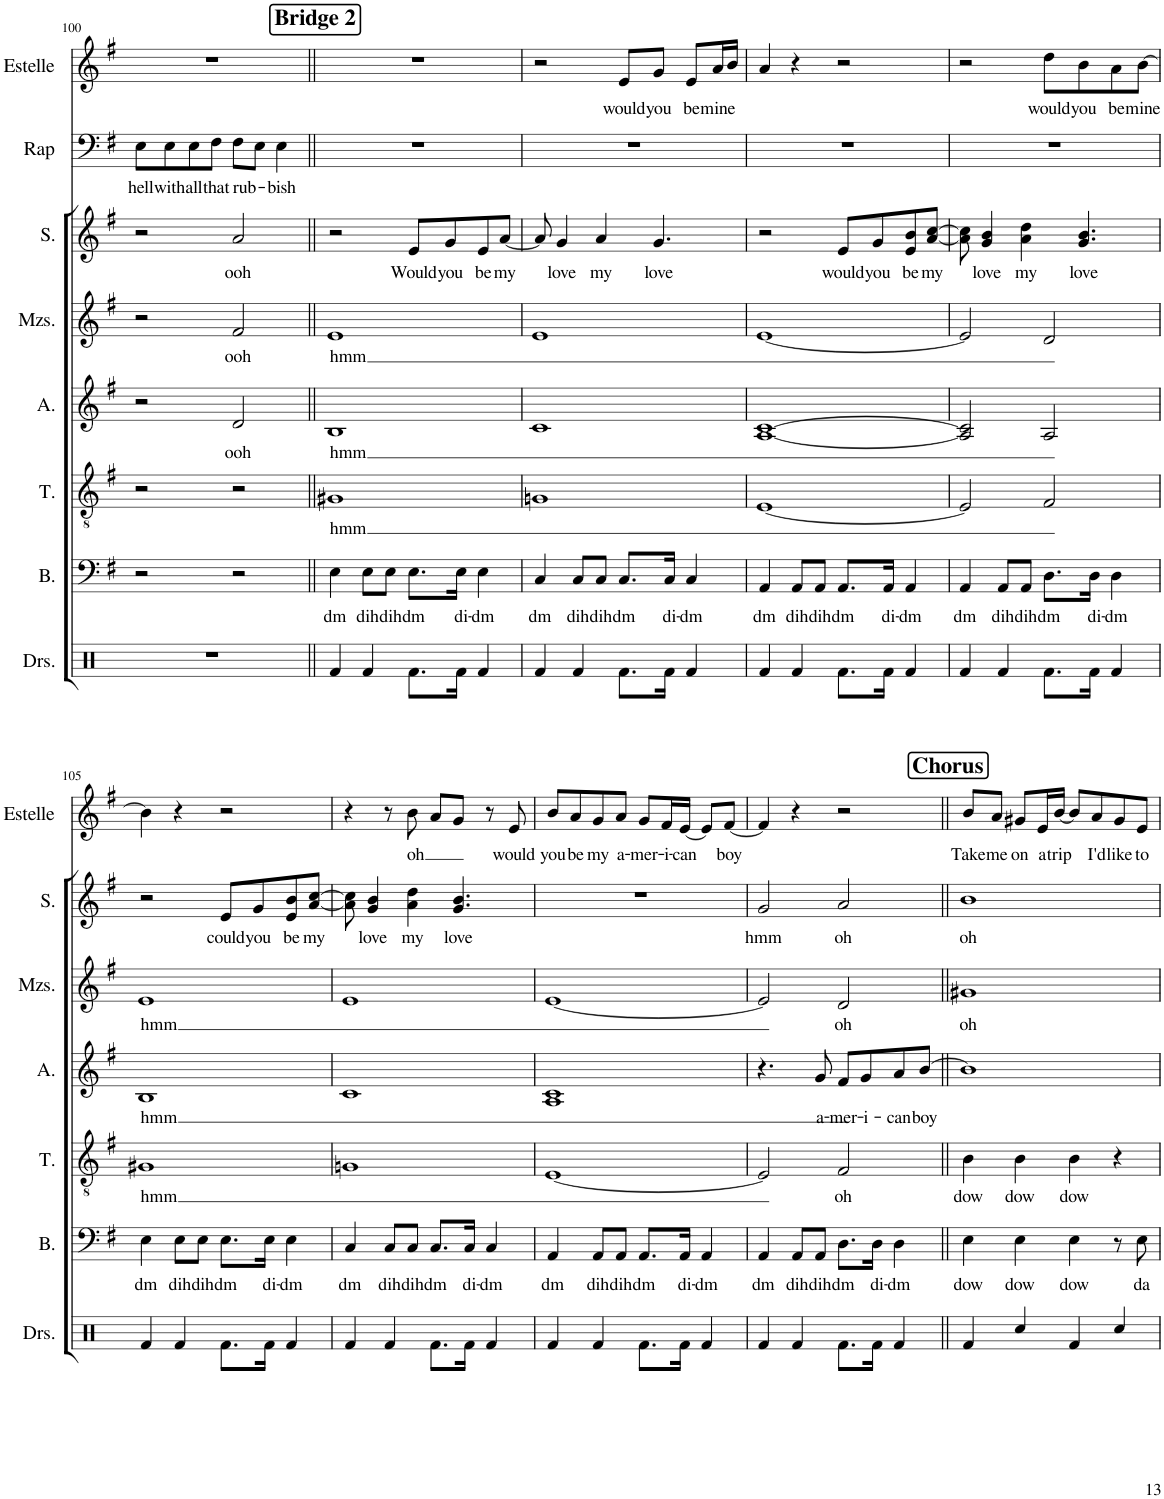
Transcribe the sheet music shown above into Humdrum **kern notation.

**kern	**text	**kern	**text	**kern	**text	**kern	**text	**kern	**text	**kern	**text	**kern	**text
*part7	*part7	*part6	*part6	*part5	*part5	*part4	*part4	*part3	*part3	*part2	*part2	*part1	*part1
*staff7	*staff7	*staff6	*staff6	*staff5	*staff5	*staff4	*staff4	*staff3	*staff3	*staff2	*staff2	*staff1	*staff1
*I"Bass	*	*I"Tenor	*	*I"Alto	*	*I"Mezzo-soprano	*	*I"Soprano	*	*I"Rap	*	*I"Estelle	*
*I'B.	*	*I'T.	*	*I'A.	*	*I'Mzs.	*	*I'S.	*	*I'Rap	*	*I'Estelle	*
!!LO:PB:g=z
*clefF4	*	*clefGv2	*	*clefG2	*	*clefG2	*	*clefG2	*	*clefF4	*	*clefG2	*
*k[f#]	*	*k[f#]	*	*k[f#]	*	*k[f#]	*	*k[f#]	*	*k[f#]	*	*k[f#]	*
*M4/4	*	*M4/4	*	*M4/4	*	*M4/4	*	*M4/4	*	*M4/4	*	*M4/4	*
=100	=100	=100	=100	=100	=100	=100	=100	=100	=100	=100	=100	=100	=100
!	!	!	!	!	!	!	!	!	!	!	!LO:LY:b	!	!
2r	.	2r	.	2r	.	2r	.	2r	.	8E\L	hell	1r	.
!	!	!	!	!	!	!	!	!	!	!	!LO:LY:b	!	!
.	.	.	.	.	.	.	.	.	.	8E\	with	.	.
!	!	!	!	!	!	!	!	!	!	!	!LO:LY:b	!	!
.	.	.	.	.	.	.	.	.	.	8E\	all	.	.
!	!	!	!	!	!	!	!	!	!	!	!LO:LY:b	!	!
.	.	.	.	.	.	.	.	.	.	8F#\J	that	.	.
!	!	!	!	!	!LO:LY:b	!	!LO:LY:b	!	!LO:LY:b	!	!LO:LY:b	!	!
2r	.	2r	.	2d/	ooh	2f#/	ooh	2a/	ooh	8F#\L	rub-	.	.
.	.	.	.	.	.	.	.	.	.	8E\J	.	.	.
!	!	!	!	!	!	!	!	!	!	!	!LO:LY:b	!	!
.	.	.	.	.	.	.	.	.	.	4E\	-bish	.	.
!!LO:REH:place=s1:a:B:cj:fs=14:t=Bridge 2
=101||	=101||	=101||	=101||	=101||	=101||	=101||	=101||	=101||	=101||	=101||	=101||	=101||	=101||
!	!LO:LY:b	!	!LO:LY:b	!	!LO:LY:b	!	!LO:LY:b	!	!	!	!	!	!
4E\	dm	1G#X	hmm	1B	hmm	1e	hmm	2r	.	1r	.	1r	.
!	!LO:LY:b	!	!	!	!	!	!	!	!	!	!	!	!
8E\L	dih	.	.	.	.	.	.	.	.	.	.	.	.
!	!LO:LY:b	!	!	!	!	!	!	!	!	!	!	!	!
8E\J	dih	.	.	.	.	.	.	.	.	.	.	.	.
!	!LO:LY:b	!	!	!	!	!	!	!	!LO:LY:b	!	!	!	!
8.E\L	dm	.	.	.	.	.	.	8e/L	Would	.	.	.	.
!	!	!	!	!	!	!	!	!	!LO:LY:b	!	!	!	!
.	.	.	.	.	.	.	.	8g/	you	.	.	.	.
!	!LO:LY:b	!	!	!	!	!	!	!	!	!	!	!	!
16E\Jk	di-	.	.	.	.	.	.	.	.	.	.	.	.
!	!LO:LY:b	!	!	!	!	!	!	!	!LO:LY:b	!	!	!	!
4E\	-dm	.	.	.	.	.	.	8e/	be	.	.	.	.
!	!	!	!	!	!	!	!	!	!LO:LY:b	!	!	!	!
.	.	.	.	.	.	.	.	[8a/J	my	.	.	.	.
=102	=102	=102	=102	=102	=102	=102	=102	=102	=102	=102	=102	=102	=102
!	!LO:LY:b	!	!	!	!	!	!	!	!	!	!	!	!
4C/	dm	1Gn	.	1c	.	1e	.	8a/]	.	1r	.	2r	.
!	!	!	!	!	!	!	!	!	!LO:LY:b	!	!	!	!
.	.	.	.	.	.	.	.	4g/	love	.	.	.	.
!	!LO:LY:b	!	!	!	!	!	!	!	!	!	!	!	!
8C/L	dih	.	.	.	.	.	.	.	.	.	.	.	.
!	!LO:LY:b	!	!	!	!	!	!	!	!LO:LY:b	!	!	!	!
8C/J	dih	.	.	.	.	.	.	4a/	my	.	.	.	.
!	!LO:LY:b	!	!	!	!	!	!	!	!	!	!	!	!LO:LY:b
8.C/L	dm	.	.	.	.	.	.	.	.	.	.	8e/L	would
!	!	!	!	!	!	!	!	!	!LO:LY:b	!	!	!	!LO:LY:b
.	.	.	.	.	.	.	.	4.g/	love	.	.	8g/J	you
!	!LO:LY:b	!	!	!	!	!	!	!	!	!	!	!	!
16C/Jk	di-	.	.	.	.	.	.	.	.	.	.	.	.
!	!LO:LY:b	!	!	!	!	!	!	!	!	!	!	!	!LO:LY:b
4C/	-dm	.	.	.	.	.	.	.	.	.	.	8e/L	be
!	!	!	!	!	!	!	!	!	!	!	!	!	!LO:LY:b
.	.	.	.	.	.	.	.	.	.	.	.	16a/L	mine
.	.	.	.	.	.	.	.	.	.	.	.	16b/JJ	.
=103	=103	=103	=103	=103	=103	=103	=103	=103	=103	=103	=103	=103	=103
!	!LO:LY:b	!	!	!	!	!	!	!	!	!	!	!	!
4AA/	dm	[1E	.	[1A [1c	.	[1e	.	2r	.	1r	.	4a/	.
!	!LO:LY:b	!	!	!	!	!	!	!	!	!	!	!	!
8AA/L	dih	.	.	.	.	.	.	.	.	.	.	4r	.
!	!LO:LY:b	!	!	!	!	!	!	!	!	!	!	!	!
8AA/J	dih	.	.	.	.	.	.	.	.	.	.	.	.
!	!LO:LY:b	!	!	!	!	!	!	!	!LO:LY:b	!	!	!	!
8.AA/L	dm	.	.	.	.	.	.	8e/L	would	.	.	2r	.
!	!	!	!	!	!	!	!	!	!LO:LY:b	!	!	!	!
.	.	.	.	.	.	.	.	8g/	you	.	.	.	.
!	!LO:LY:b	!	!	!	!	!	!	!	!	!	!	!	!
16AA/Jk	di-	.	.	.	.	.	.	.	.	.	.	.	.
!	!LO:LY:b	!	!	!	!	!	!	!	!LO:LY:b	!	!	!	!
4AA/	-dm	.	.	.	.	.	.	8e/ 8b/	be	.	.	.	.
!	!	!	!	!	!	!	!	!	!LO:LY:b	!	!	!	!
.	.	.	.	.	.	.	.	[8a/ [8cc/J	my	.	.	.	.
=104	=104	=104	=104	=104	=104	=104	=104	=104	=104	=104	=104	=104	=104
!	!LO:LY:b	!	!	!	!	!	!	!	!	!	!	!	!
4AA/	dm	2E/]	.	2A/] 2c/]	.	2e/]	.	8a\] 8cc\]	.	1r	.	2r	.
!	!	!	!	!	!	!	!	!	!LO:LY:b	!	!	!	!
.	.	.	.	.	.	.	.	4g/ 4b/	love	.	.	.	.
!	!LO:LY:b	!	!	!	!	!	!	!	!	!	!	!	!
8AA/L	dih	.	.	.	.	.	.	.	.	.	.	.	.
!	!LO:LY:b	!	!	!	!	!	!	!	!LO:LY:b	!	!	!	!
8AA/J	dih	.	.	.	.	.	.	4a\ 4dd\	my	.	.	.	.
!	!LO:LY:b	!	!	!	!	!	!	!	!	!	!	!	!LO:LY:b
8.D\L	dm	2F#/	.	2A/	.	2d/	.	.	.	.	.	8dd\L	would
!	!	!	!	!	!	!	!	!	!LO:LY:b	!	!	!	!LO:LY:b
.	.	.	.	.	.	.	.	4.g/ 4.b/	love	.	.	8b\	you
!	!LO:LY:b	!	!	!	!	!	!	!	!	!	!	!	!
16D\Jk	di-	.	.	.	.	.	.	.	.	.	.	.	.
!	!LO:LY:b	!	!	!	!	!	!	!	!	!	!	!	!LO:LY:b
4D\	-dm	.	.	.	.	.	.	.	.	.	.	8a\	be
!	!	!	!	!	!	!	!	!	!	!	!	!	!LO:LY:b
.	.	.	.	.	.	.	.	.	.	.	.	[8b\J	mine
!!LO:LB:g=z
=105	=105	=105	=105	=105	=105	=105	=105	=105	=105	=105	=105	=105	=105
!	!LO:LY:b	!	!LO:LY:b	!	!LO:LY:b	!	!LO:LY:b	!	!	!	!	!	!
4E\	dm	1G#X	hmm	1B	hmm	1e	hmm	2r	.	1r	.	4b\]	.
!	!LO:LY:b	!	!	!	!	!	!	!	!	!	!	!	!
8E\L	dih	.	.	.	.	.	.	.	.	.	.	4r	.
!	!LO:LY:b	!	!	!	!	!	!	!	!	!	!	!	!
8E\J	dih	.	.	.	.	.	.	.	.	.	.	.	.
!	!LO:LY:b	!	!	!	!	!	!	!	!LO:LY:b	!	!	!	!
8.E\L	dm	.	.	.	.	.	.	8e/L	could	.	.	2r	.
!	!	!	!	!	!	!	!	!	!LO:LY:b	!	!	!	!
.	.	.	.	.	.	.	.	8g/	you	.	.	.	.
!	!LO:LY:b	!	!	!	!	!	!	!	!	!	!	!	!
16E\Jk	di-	.	.	.	.	.	.	.	.	.	.	.	.
!	!LO:LY:b	!	!	!	!	!	!	!	!LO:LY:b	!	!	!	!
4E\	-dm	.	.	.	.	.	.	8e/ 8b/	be	.	.	.	.
!	!	!	!	!	!	!	!	!	!LO:LY:b	!	!	!	!
.	.	.	.	.	.	.	.	[8a/ [8cc/J	my	.	.	.	.
=106	=106	=106	=106	=106	=106	=106	=106	=106	=106	=106	=106	=106	=106
!	!LO:LY:b	!	!	!	!	!	!	!	!	!	!	!	!
4C/	dm	1Gn	.	1c	.	1e	.	8a\] 8cc\]	.	1r	.	4r	.
!	!	!	!	!	!	!	!	!	!LO:LY:b	!	!	!	!
.	.	.	.	.	.	.	.	4g/ 4b/	love	.	.	.	.
!	!LO:LY:b	!	!	!	!	!	!	!	!	!	!	!	!
8C/L	dih	.	.	.	.	.	.	.	.	.	.	8r	.
!	!LO:LY:b	!	!	!	!	!	!	!	!LO:LY:b	!	!	!	!LO:LY:b
8C/J	dih	.	.	.	.	.	.	4a\ 4dd\	my	.	.	8b\	oh
!	!LO:LY:b	!	!	!	!	!	!	!	!	!	!	!	!
8.C/L	dm	.	.	.	.	.	.	.	.	.	.	8a/L	.
!	!	!	!	!	!	!	!	!	!LO:LY:b	!	!	!	!
.	.	.	.	.	.	.	.	4.g/ 4.b/	love	.	.	8g/J	.
!	!LO:LY:b	!	!	!	!	!	!	!	!	!	!	!	!
16C/Jk	di-	.	.	.	.	.	.	.	.	.	.	.	.
!	!LO:LY:b	!	!	!	!	!	!	!	!	!	!	!	!
4C/	-dm	.	.	.	.	.	.	.	.	.	.	8r	.
!	!	!	!	!	!	!	!	!	!	!	!	!	!LO:LY:b
.	.	.	.	.	.	.	.	.	.	.	.	8e/	would
=107	=107	=107	=107	=107	=107	=107	=107	=107	=107	=107	=107	=107	=107
!	!LO:LY:b	!	!	!	!	!	!	!	!	!	!	!	!LO:LY:b
4AA/	dm	[1E	.	1A 1c	.	[1e	.	1r	.	1r	.	8b/L	you
!	!	!	!	!	!	!	!	!	!	!	!	!	!LO:LY:b
.	.	.	.	.	.	.	.	.	.	.	.	8a/	be
!	!LO:LY:b	!	!	!	!	!	!	!	!	!	!	!	!LO:LY:b
8AA/L	dih	.	.	.	.	.	.	.	.	.	.	8g/	my
!	!LO:LY:b	!	!	!	!	!	!	!	!	!	!	!	!LO:LY:b
8AA/J	dih	.	.	.	.	.	.	.	.	.	.	8a/J	a-
!	!LO:LY:b	!	!	!	!	!	!	!	!	!	!	!	!LO:LY:b
8.AA/L	dm	.	.	.	.	.	.	.	.	.	.	8g/L	-mer-
!	!	!	!	!	!	!	!	!	!	!	!	!	!LO:LY:b
.	.	.	.	.	.	.	.	.	.	.	.	16f#/L	-i-
!	!LO:LY:b	!	!	!	!	!	!	!	!	!	!	!	!LO:LY:b
16AA/Jk	di-	.	.	.	.	.	.	.	.	.	.	[16e/JJ	-can
!	!LO:LY:b	!	!	!	!	!	!	!	!	!	!	!	!
4AA/	-dm	.	.	.	.	.	.	.	.	.	.	8e/L]	.
!	!	!	!	!	!	!	!	!	!	!	!	!	!LO:LY:b
.	.	.	.	.	.	.	.	.	.	.	.	[8f#/J	boy
=108	=108	=108	=108	=108	=108	=108	=108	=108	=108	=108	=108	=108	=108
!	!LO:LY:b	!	!	!	!	!	!	!	!LO:LY:b	!	!	!	!
4AA/	dm	2E/]	.	4.r	.	2e/]	.	2g/	hmm	1r	.	4f#/]	.
!	!LO:LY:b	!	!	!	!	!	!	!	!	!	!	!	!
8AA/L	dih	.	.	.	.	.	.	.	.	.	.	4r	.
!	!LO:LY:b	!	!	!	!LO:LY:b	!	!	!	!	!	!	!	!
8AA/J	dih	.	.	8g/	a-	.	.	.	.	.	.	.	.
!	!LO:LY:b	!	!LO:LY:b	!	!LO:LY:b	!	!LO:LY:b	!	!LO:LY:b	!	!	!	!
8.D\L	dm	2F#/	oh	8f#/L	-mer-	2d/	oh	2a/	oh	.	.	2r	.
!	!	!	!	!	!LO:LY:b	!	!	!	!	!	!	!	!
.	.	.	.	8g/	-i-	.	.	.	.	.	.	.	.
!	!LO:LY:b	!	!	!	!	!	!	!	!	!	!	!	!
16D\Jk	di-	.	.	.	.	.	.	.	.	.	.	.	.
!	!LO:LY:b	!	!	!	!LO:LY:b	!	!	!	!	!	!	!	!
4D\	-dm	.	.	8a/	-can	.	.	.	.	.	.	.	.
!	!	!	!	!	!LO:LY:b	!	!	!	!	!	!	!	!
.	.	.	.	[8b/J	boy	.	.	.	.	.	.	.	.
!!LO:REH:place=s1:a:B:cj:fs=14:t=Chorus
=109||	=109||	=109||	=109||	=109||	=109||	=109||	=109||	=109||	=109||	=109||	=109||	=109||	=109||
!	!LO:LY:b	!	!LO:LY:b	!	!	!	!LO:LY:b	!	!LO:LY:b	!	!	!	!LO:LY:b
4E\	dow	4B\	dow	1b]	.	1g#X	oh	1b	oh	1r	.	8b/L	Take
!	!	!	!	!	!	!	!	!	!	!	!	!	!LO:LY:b
.	.	.	.	.	.	.	.	.	.	.	.	8a/J	me
!	!LO:LY:b	!	!LO:LY:b	!	!	!	!	!	!	!	!	!	!LO:LY:b
4E\	dow	4B\	dow	.	.	.	.	.	.	.	.	8g#X/L	on
!	!	!	!	!	!	!	!	!	!	!	!	!	!LO:LY:b
.	.	.	.	.	.	.	.	.	.	.	.	16e/L	a
!	!	!	!	!	!	!	!	!	!	!	!	!	!LO:LY:b
.	.	.	.	.	.	.	.	.	.	.	.	[16b/JJ	trip
!	!LO:LY:b	!	!LO:LY:b	!	!	!	!	!	!	!	!	!	!
4E\	dow	4B\	dow	.	.	.	.	.	.	.	.	8b/L]	.
!	!	!	!	!	!	!	!	!	!	!	!	!	!LO:LY:b
.	.	.	.	.	.	.	.	.	.	.	.	8a/	I'd
!	!	!	!	!	!	!	!	!	!	!	!	!	!LO:LY:b
8r	.	4r	.	.	.	.	.	.	.	.	.	8g#/	like
!	!LO:LY:b	!	!	!	!	!	!	!	!	!	!	!	!LO:LY:b
8E\	da	.	.	.	.	.	.	.	.	.	.	8e/J	to
=	=	=	=	=	=	=	=	=	=	=	=	=	=
*-	*-	*-	*-	*-	*-	*-	*-	*-	*-	*-	*-	*-	*-
